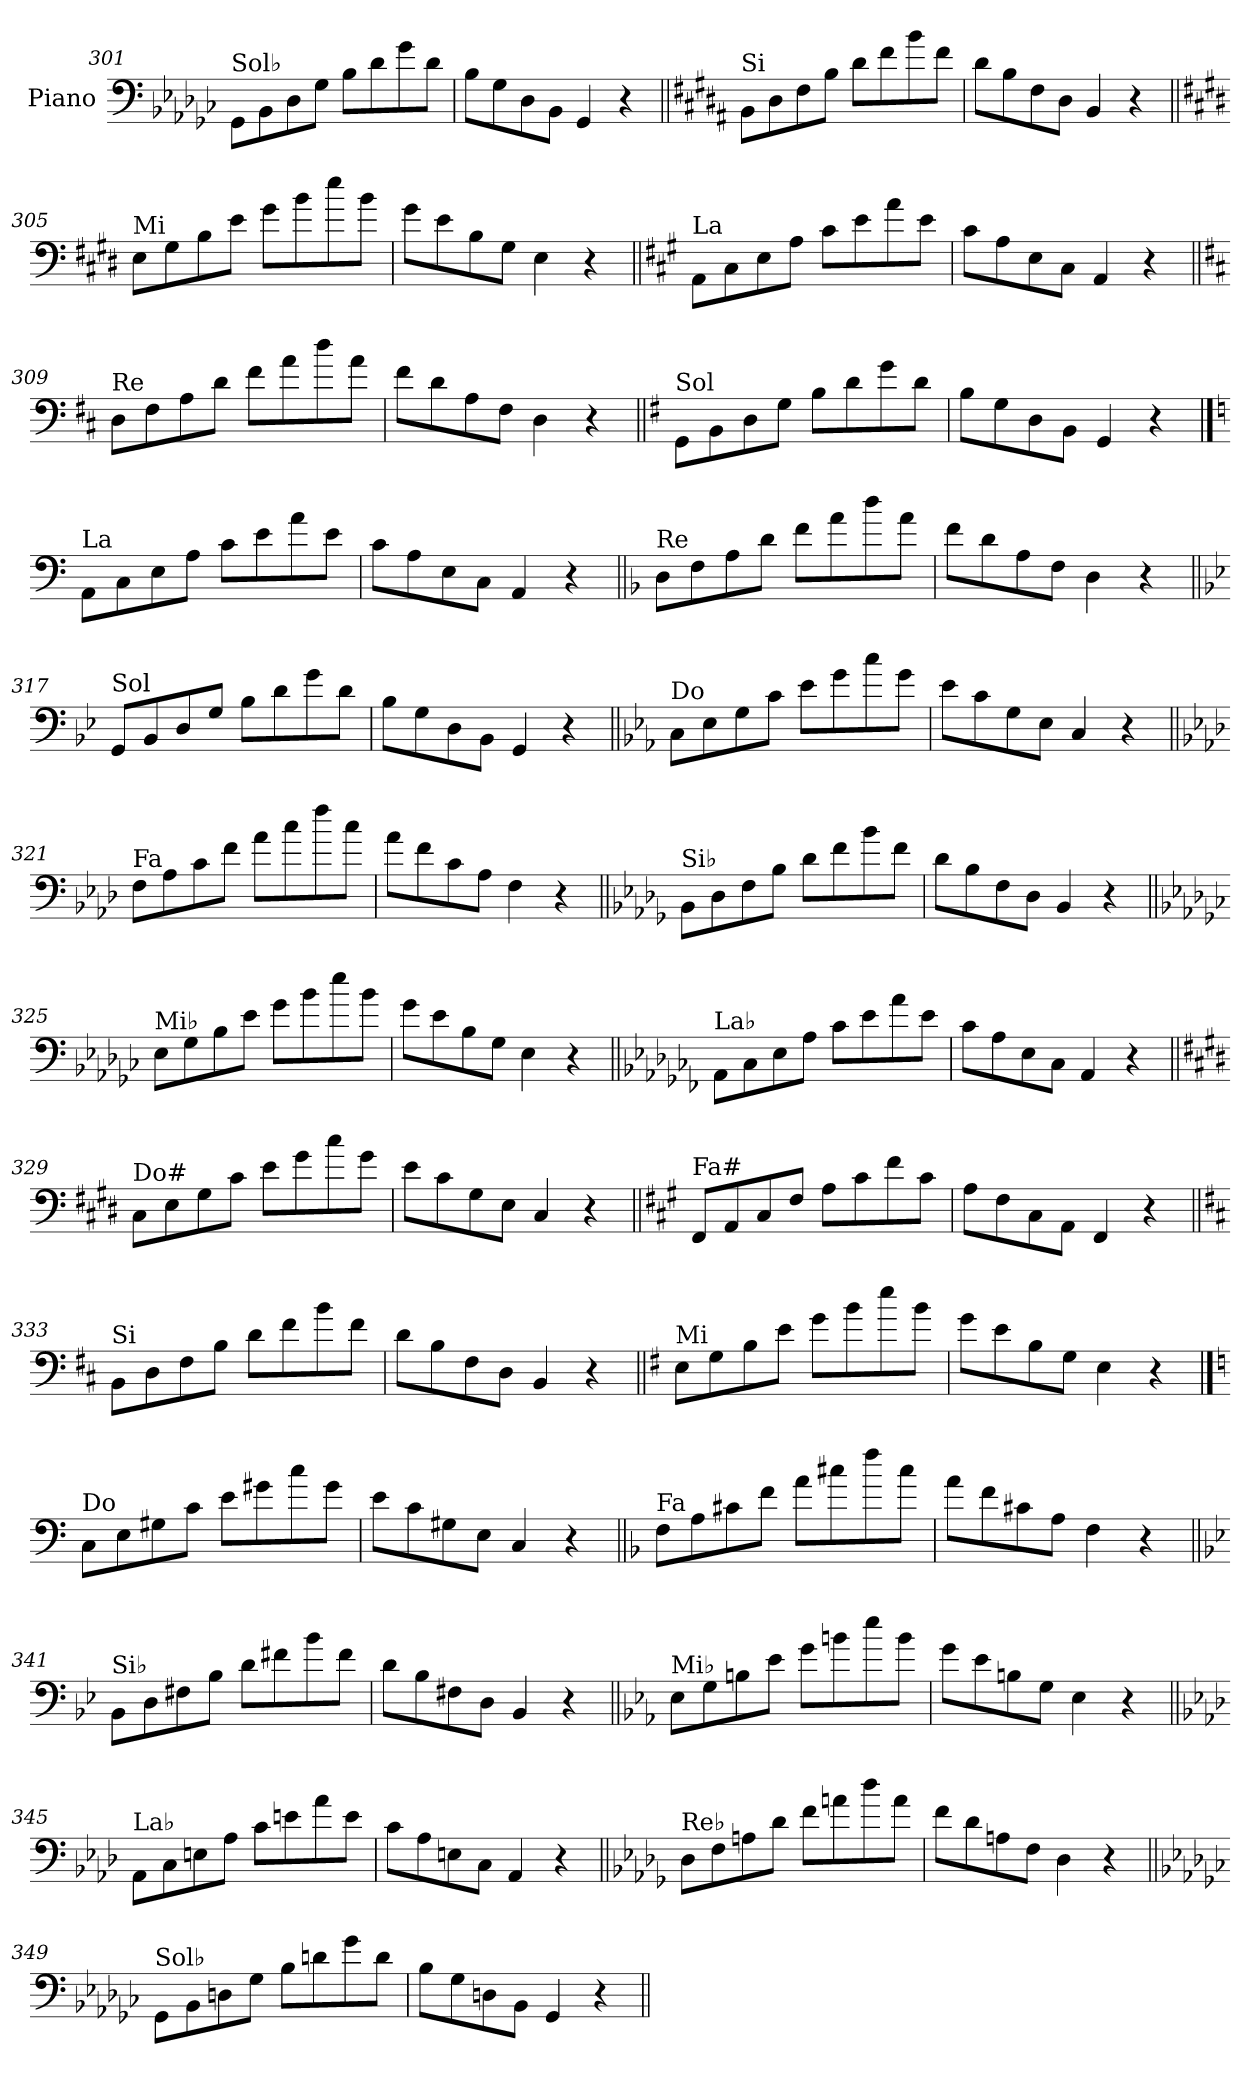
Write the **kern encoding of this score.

**kern
*part1
*staff1
*I"Piano
*I'Pno.
!!LO:LB:g=z
*clefF4
*k[b-e-a-d-g-c-]
=301
!LO:TX:a:t=Sol♭
8GG-\L
8BB-\
8D-\
8G-\J
8B-\L
8d-\
8g-\
8d-\J
=302
8B-\L
8G-\
8D-\
8BB-\J
4GG-/
4r
=303||
*k[f#c#g#d#a#]
!LO:TX:a:t=Si
8BB\L
8D#\
8F#\
8B\J
8d#\L
8f#\
8b\
8f#\J
=304
8d#\L
8B\
8F#\
8D#\J
4BB/
4r
=305||
*k[f#c#g#d#]
!LO:TX:a:t=Mi
8E\L
8G#\
8B\
8e\J
8g#\L
8b\
8ee\
8b\J
=306
8g#\L
8e\
8B\
8G#\J
4E\
4r
!!LO:LB:g=z
=307||
*k[f#c#g#]
!LO:TX:a:t=La
8AA\L
8C#\
8E\
8A\J
8c#\L
8e\
8a\
8e\J
=308
8c#\L
8A\
8E\
8C#\J
4AA/
4r
=309||
*k[f#c#]
!LO:TX:a:t=Re
8D\L
8F#\
8A\
8d\J
8f#\L
8a\
8dd\
8a\J
=310
8f#\L
8d\
8A\
8F#\J
4D\
4r
=311||
*k[f#]
!LO:TX:a:t=Sol
8GG\L
8BB\
8D\
8G\J
8B\L
8d\
8g\
8d\J
=312
8B\L
8G\
8D\
8BB\J
4GG/
4r
!!LO:LB:g=z
==313
*k[]
!LO:TX:a:t=La
8AA\L
8C\
8E\
8A\J
8c\L
8e\
8a\
8e\J
=314
8c\L
8A\
8E\
8C\J
4AA/
4r
=315||
*k[b-]
!LO:TX:a:t=Re
8D\L
8F\
8A\
8d\J
8f\L
8a\
8dd\
8a\J
=316
8f\L
8d\
8A\
8F\J
4D\
4r
=317||
*k[b-e-]
!LO:TX:a:t=Sol
8GG/L
8BB-/
8D/
8G/J
8B-\L
8d\
8g\
8d\J
=318
8B-\L
8G\
8D\
8BB-\J
4GG/
4r
!!LO:LB:g=z
=319||
*k[b-e-a-]
!LO:TX:a:t=Do
8C\L
8E-\
8G\
8c\J
8e-\L
8g\
8cc\
8g\J
=320
8e-\L
8c\
8G\
8E-\J
4C/
4r
=321||
*k[b-e-a-d-]
!LO:TX:a:t=Fa
8F\L
8A-\
8c\
8f\J
8a-\L
8cc\
8ff\
8cc\J
=322
8a-\L
8f\
8c\
8A-\J
4F\
4r
=323||
*k[b-e-a-d-g-]
!LO:TX:a:t=Si♭
8BB-\L
8D-\
8F\
8B-\J
8d-\L
8f\
8b-\
8f\J
=324
8d-\L
8B-\
8F\
8D-\J
4BB-/
4r
!!LO:LB:g=z
=325||
*k[b-e-a-d-g-c-]
!LO:TX:a:t=Mi♭
8E-\L
8G-\
8B-\
8e-\J
8g-\L
8b-\
8ee-\
8b-\J
=326
8g-\L
8e-\
8B-\
8G-\J
4E-\
4r
=327||
*k[b-e-a-d-g-c-f-]
!LO:TX:a:t=La♭
8AA-\L
8C-\
8E-\
8A-\J
8c-\L
8e-\
8a-\
8e-\J
=328
8c-\L
8A-\
8E-\
8C-\J
4AA-/
4r
=329||
*k[f#c#g#d#]
!LO:TX:a:t=Do#
8C#\L
8E\
8G#\
8c#\J
8e\L
8g#\
8cc#\
8g#\J
=330
8e\L
8c#\
8G#\
8E\J
4C#/
4r
!!LO:LB:g=z
=331||
*k[f#c#g#]
!LO:TX:a:t=Fa#
8FF#/L
8AA/
8C#/
8F#/J
8A\L
8c#\
8f#\
8c#\J
=332
8A\L
8F#\
8C#\
8AA\J
4FF#/
4r
=333||
*k[f#c#]
!LO:TX:a:t=Si
8BB\L
8D\
8F#\
8B\J
8d\L
8f#\
8b\
8f#\J
=334
8d\L
8B\
8F#\
8D\J
4BB/
4r
=335||
*k[f#]
!LO:TX:a:t=Mi
8E\L
8G\
8B\
8e\J
8g\L
8b\
8ee\
8b\J
=336
8g\L
8e\
8B\
8G\J
4E\
4r
!!LO:PB:g=z
==337
*k[]
!LO:TX:a:t=Do
8C\L
8E\
8G#X\
8c\J
8e\L
8g#X\
8cc\
8g#\J
=338
8e\L
8c\
8G#X\
8E\J
4C/
4r
=339||
*k[b-]
!LO:TX:a:t=Fa
8F\L
8A\
8c#X\
8f\J
8a\L
8cc#X\
8ff\
8cc#\J
=340
8a\L
8f\
8c#X\
8A\J
4F\
4r
=341||
*k[b-e-]
!LO:TX:a:t=Si♭
8BB-\L
8D\
8F#X\
8B-\J
8d\L
8f#X\
8b-\
8f#\J
=342
8d\L
8B-\
8F#X\
8D\J
4BB-/
4r
!!LO:LB:g=z
=343||
*k[b-e-a-]
!LO:TX:a:t=Mi♭
8E-\L
8G\
8Bn\
8e-\J
8g\L
8bn\
8ee-\
8b\J
=344
8g\L
8e-\
8Bn\
8G\J
4E-\
4r
=345||
*k[b-e-a-d-]
!LO:TX:a:t=La♭
8AA-\L
8C\
8En\
8A-\J
8c\L
8en\
8a-\
8e\J
=346
8c\L
8A-\
8En\
8C\J
4AA-/
4r
=347||
*k[b-e-a-d-g-]
!LO:TX:a:t=Re♭
8D-\L
8F\
8An\
8d-\J
8f\L
8an\
8dd-\
8a\J
=348
8f\L
8d-\
8An\
8F\J
4D-\
4r
!!LO:LB:g=z
=349||
*k[b-e-a-d-g-c-]
!LO:TX:a:t=Sol♭
8GG-\L
8BB-\
8Dn\
8G-\J
8B-\L
8dn\
8g-\
8d\J
=350
8B-\L
8G-\
8Dn\
8BB-\J
4GG-/
4r
=||
*-
